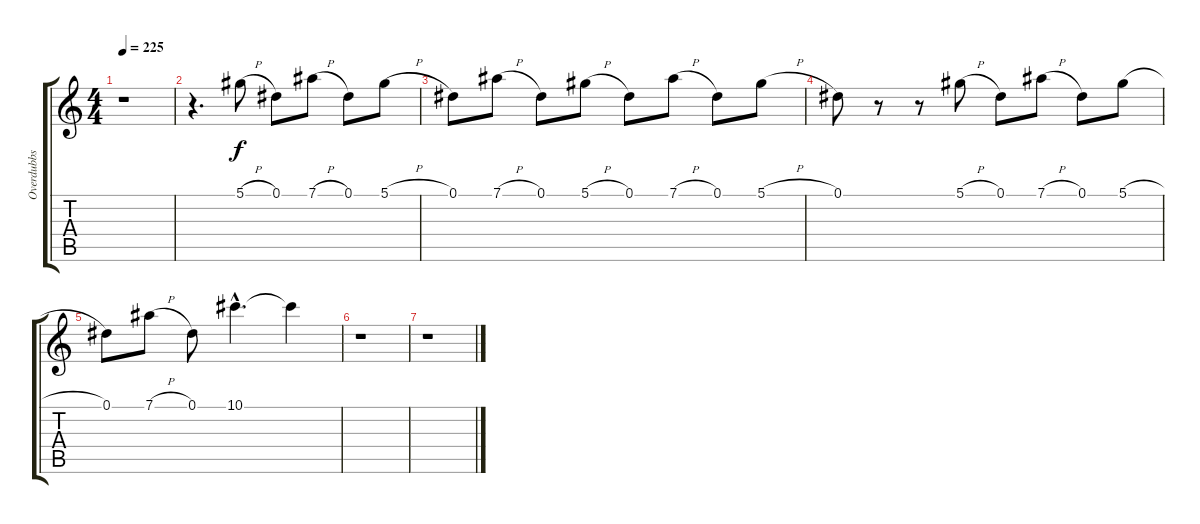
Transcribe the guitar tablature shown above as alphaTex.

\track ("Overdubbs" "Overdubbs") {instrument distortionguitar}
\staff {score tabs}
\tuning (Eb4 Bb3 Gb3 Db3 Ab2 Eb2) {hide}
\ts (4 4)
\tempo 225
\clef g2
\ks c
r.1{dy f} |
r.4{d volume 12} 5.1{h}.8 0.1.8 7.1{h}.8 0.1.8 5.1{h}.8 |
0.1.8 7.1{h}.8 0.1.8 5.1{h}.8 0.1.8 7.1{h}.8 0.1.8 5.1{h}.8 |
0.1.8 r.8 r.8 5.1{h}.8 0.1.8 7.1{h}.8 0.1.8 5.1{h}.8 |
0.1.8 7.1{h}.8 0.1.8 10.1{hac}.4{d} 10.1{t}.4 |
r.1 |
r.1
